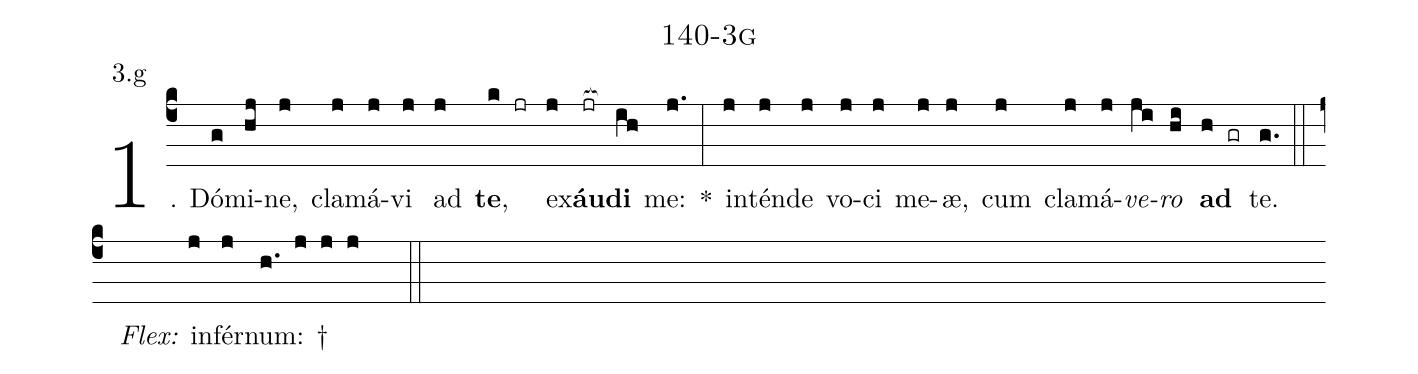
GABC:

name: 140-3g;
annotation: 3.g;
%%
(c4)1. Dó(g)mi(hj)ne,(j) cla(j)má(j)vi(j) ad(j) <b>te</b>,(k jr) ex(j)<b>áu</b>(jr[ocb:1{])<b>di</b>(ih[ocb:0}]) me:(j.) *(:) in(j)tén(j)de(j) vo(j)ci(j) me(j)æ,(j) cum(j) cla(j)má(j)<i>ve</i>(ji)<i>ro</i>(hi) <b>ad</b>(h gr) te.(g.) (::)
<i>Flex:</i>()  in(j)fér(j)num: †(h. j j j  ::)
